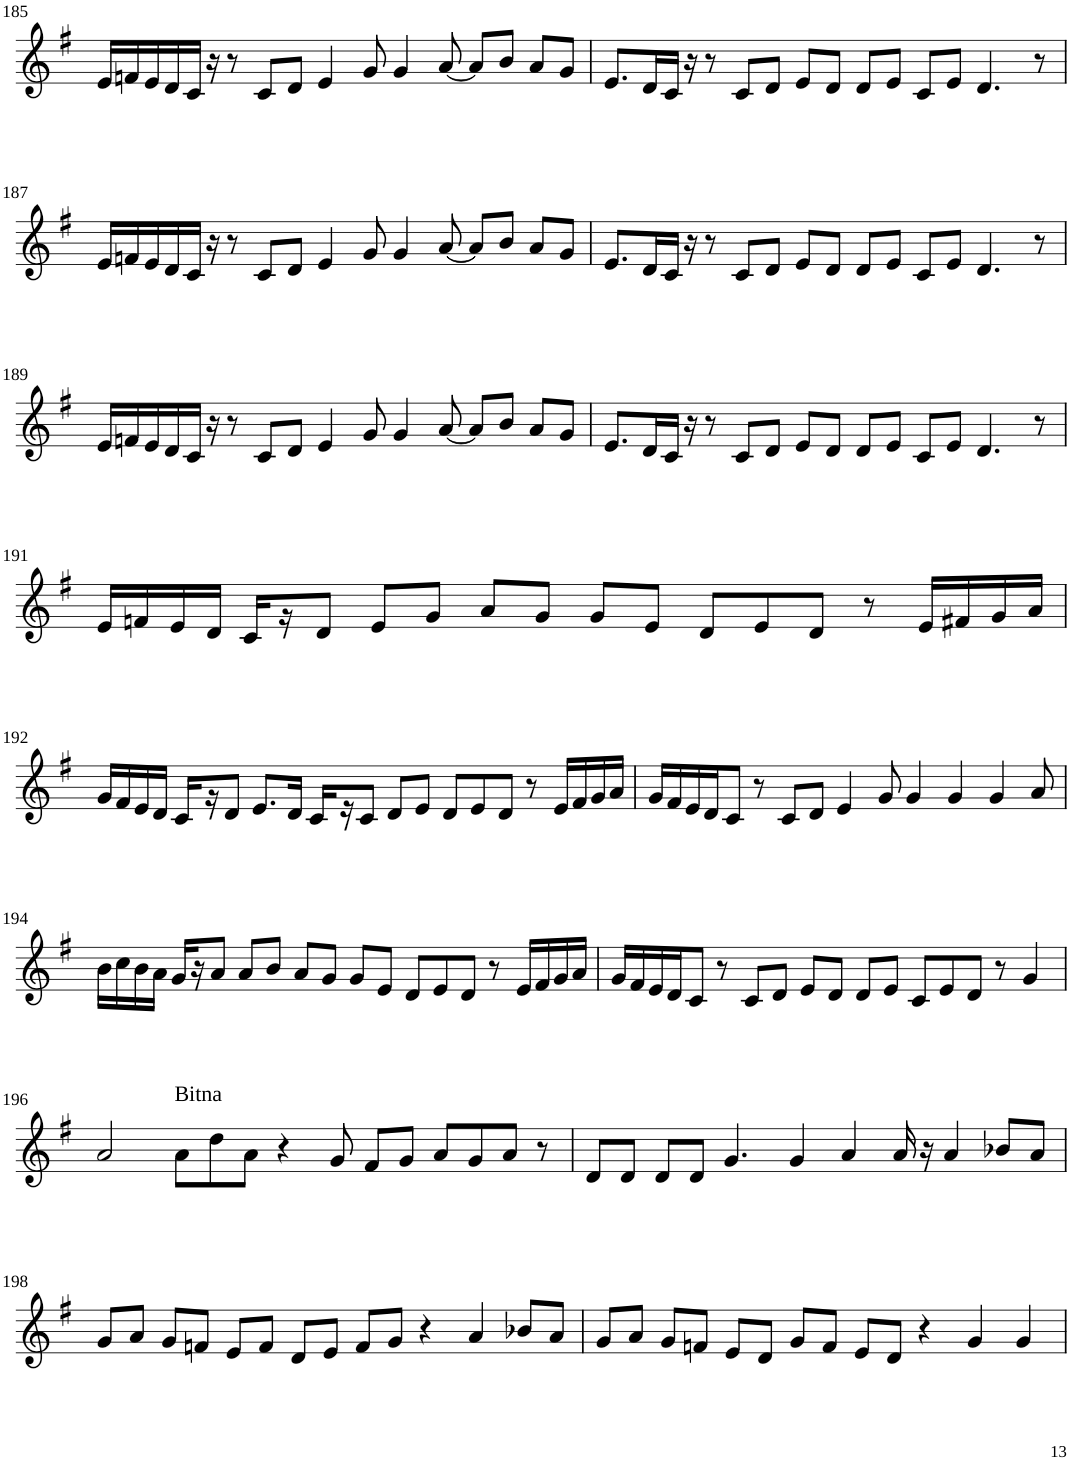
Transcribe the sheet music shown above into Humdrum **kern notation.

**kern
*part1
*staff1
*I"Violin
!!LO:PB:g=z
*clefG2
*k[f#]
*G:
*M8/4
=185
16e/LL
16fn/
16e/
16d/
16c/JJ
16r
8r
8c/L
8d/J
4e/
8g/
4g/
[8a/
8a/L]
8b/J
8a/L
8g/J
=186
8.e/L
16d/L
16c/JJ
16r
8r
8c/L
8d/J
8e/L
8d/J
8d/L
8e/J
8c/L
8e/J
4.d/
8r
!!LO:LB:g=z
=187
16e/LL
16fn/
16e/
16d/
16c/JJ
16r
8r
8c/L
8d/J
4e/
8g/
4g/
[8a/
8a/L]
8b/J
8a/L
8g/J
=188
8.e/L
16d/L
16c/JJ
16r
8r
8c/L
8d/J
8e/L
8d/J
8d/L
8e/J
8c/L
8e/J
4.d/
8r
!!LO:LB:g=z
=189
16e/LL
16fn/
16e/
16d/
16c/JJ
16r
8r
8c/L
8d/J
4e/
8g/
4g/
[8a/
8a/L]
8b/J
8a/L
8g/J
=190
8.e/L
16d/L
16c/JJ
16r
8r
8c/L
8d/J
8e/L
8d/J
8d/L
8e/J
8c/L
8e/J
4.d/
8r
!!LO:LB:g=z
=191
16e/LL
16fn/
16e/
16d/JJ
16c/LL
16r
8d/J
8e/L
8g/J
8a/L
8g/J
8g/L
8e/J
8d/L
8e/
8d/J
8r
16e/LL
16f#X/
16g/
16a/JJ
!!LO:LB:g=z
=192
16g/LL
16f#/
16e/
16d/JJ
16c/LL
16r
8d/J
8.e/L
16d/Jk
16c/LL
16r
8c/J
8d/L
8e/J
8d/L
8e/
8d/J
8r
16e/LL
16f#/
16g/
16a/JJ
=193
16g/LL
16f#/
16e/
16d/J
8c/J
8r
8c/L
8d/J
4e/
8g/
4g/
4g/
4g/
8a/
!!LO:LB:g=z
=194
16b\LL
16cc\
16b\
16a\JJ
16g/LL
16r
8a/J
8a/L
8b/J
8a/L
8g/J
8g/L
8e/J
8d/L
8e/
8d/J
8r
16e/LL
16f#/
16g/
16a/JJ
=195
16g/LL
16f#/
16e/
16d/J
8c/J
8r
8c/L
8d/J
8e/L
8d/J
8d/L
8e/J
8c/L
8e/
8d/J
8r
4g/
!!LO:LB:g=z
=196
2a/
!LO:TX:a:t=Bitna
8a\L
8dd\
8a\J
4r
8g/
8f#/L
8g/J
8a/L
8g/
8a/J
8r
=197
8d/L
8d/J
8d/L
8d/J
4.g/
4g/
4a/
16a/
16r
4a/
8b-X/L
8a/J
!!LO:LB:g=z
=198
8g/L
8a/J
8g/L
8fn/J
8e/L
8f/J
8d/L
8e/J
8f/L
8g/J
4r
4a/
8b-X/L
8a/J
=199
8g/L
8a/J
8g/L
8fn/J
8e/L
8d/J
8g/L
8f/J
8e/L
8d/J
4r
4g/
4g/
=
*-
